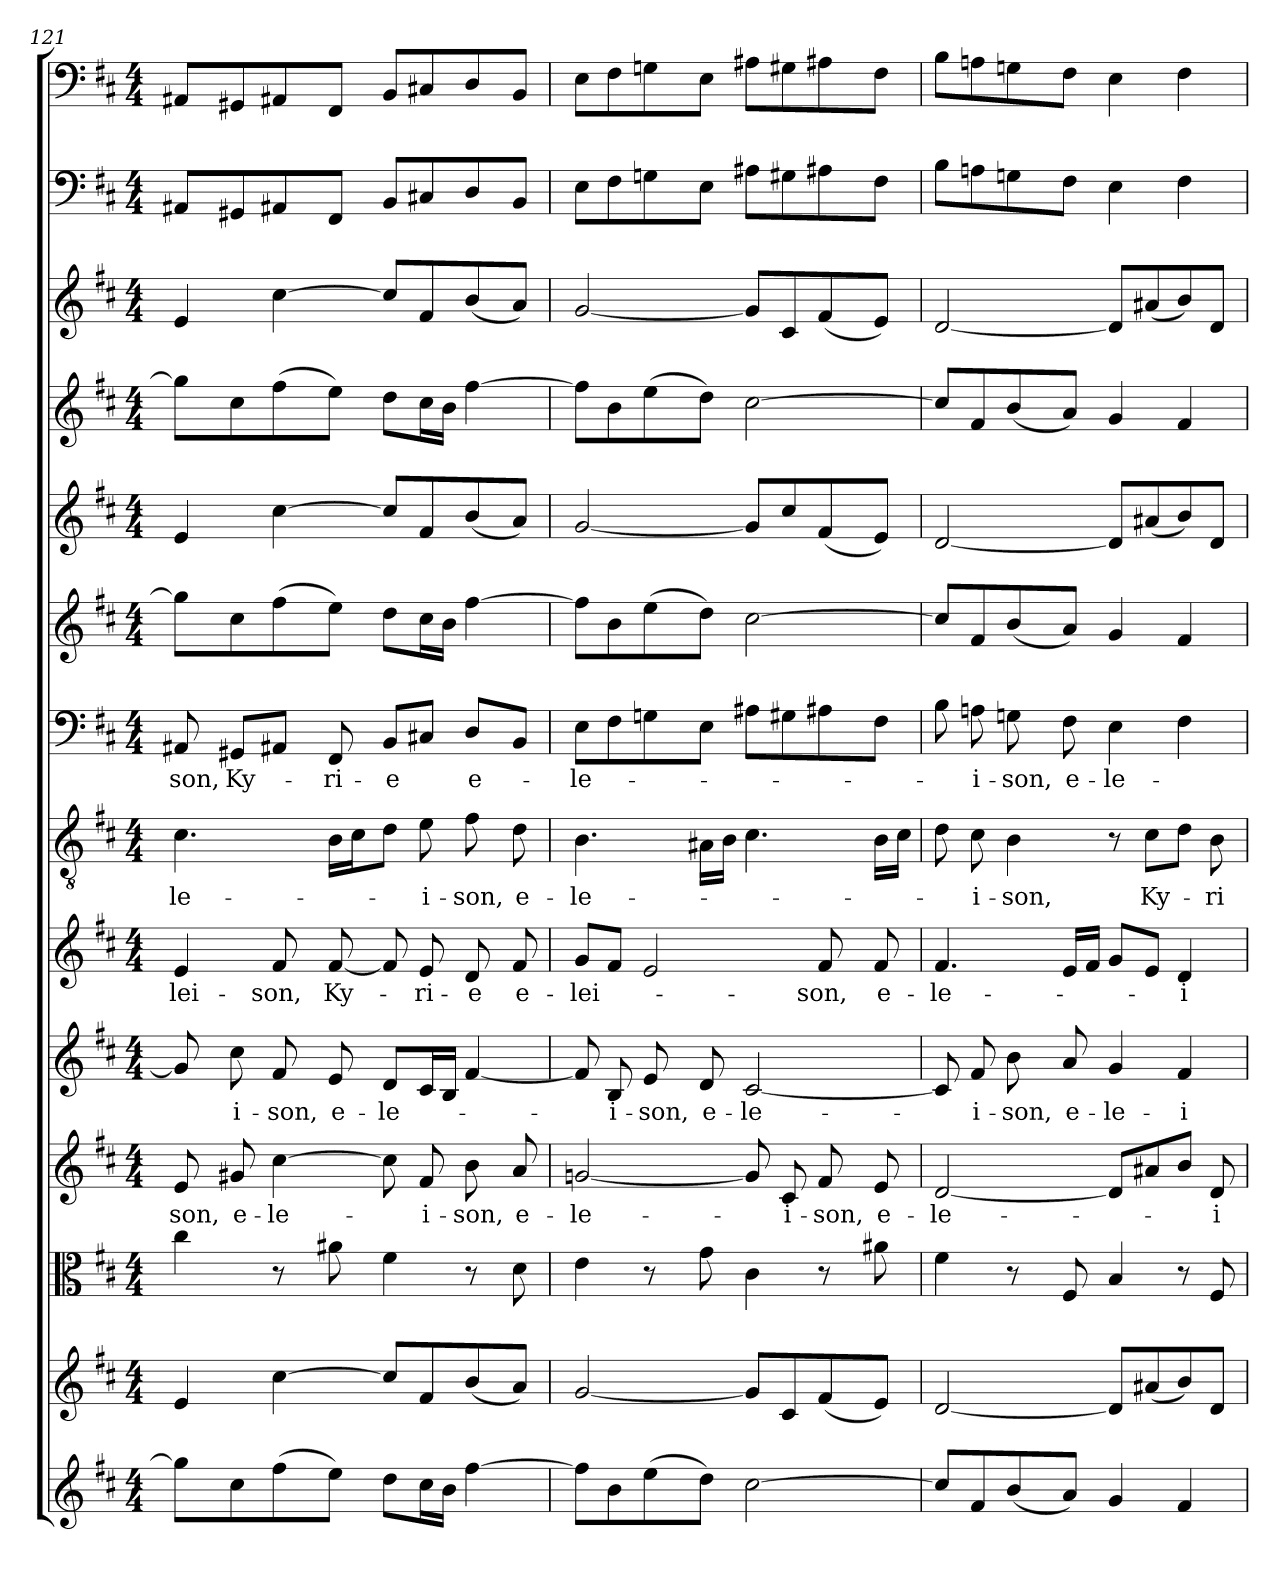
**kern	**kern	**kern	**kern	**text	**kern	**text	**kern	**text	**kern	**text	**kern	**text	**kern	**kern	**kern	**kern	**kern	**kern
*part14	*part13	*part12	*part11	*part11	*part10	*part10	*part9	*part9	*part8	*part8	*part7	*part7	*part6	*part5	*part4	*part3	*part2	*part1
*staff14	*staff13	*staff12	*staff11	*staff11	*staff10	*staff10	*staff9	*staff9	*staff8	*staff8	*staff7	*staff7	*staff6	*staff5	*staff4	*staff3	*staff2	*staff1
*clefG2	*clefG2	*clefC3	*clefG2	*	*clefG2	*	*clefG2	*	*clefGv2	*	*clefF4	*	*clefG2	*clefG2	*clefG2	*clefG2	*clefF4	*clefF4
*k[f#c#]	*k[f#c#]	*k[f#c#]	*k[f#c#]	*	*k[f#c#]	*	*k[f#c#]	*	*k[f#c#]	*	*k[f#c#]	*	*k[f#c#]	*k[f#c#]	*k[f#c#]	*k[f#c#]	*k[f#c#]	*k[f#c#]
*b:	*b:	*b:	*b:	*	*b:	*	*b:	*	*b:	*	*b:	*	*b:	*b:	*b:	*b:	*b:	*b:
*M4/4	*M4/4	*M4/4	*M4/4	*	*M4/4	*	*M4/4	*	*M4/4	*	*M4/4	*	*M4/4	*M4/4	*M4/4	*M4/4	*M4/4	*M4/4
=121	=121	=121	=121	=121	=121	=121	=121	=121	=121	=121	=121	=121	=121	=121	=121	=121	=121	=121
8gg\L]	4e/	4cc#\	8e/	-son,	8g/]	.	4e/	-lei-	4.c#\	-le-	8AA#X/	-son,	8gg\L]	4e/	8gg\L]	4e/	8AA#X/L	8AA#X/L
8cc#\	.	.	8g#X/	e-	8cc#\	-i-	.	.	.	.	8GG#X/L	Ky-	8cc#\	.	8cc#\	.	8GG#X/	8GG#X/
(8ff#\	[4cc#\	8r	[4cc#\	-le-	8f#/	-son,	8f#/	-son,	.	.	8AA#X/J	.	(8ff#\	[4cc#\	(8ff#\	[4cc#\	8AA#X/	8AA#X/
8ee\J)	.	8a#X\	.	.	8e/	e-	[8f#/	Ky-	16B\LL	.	8FF#/	-ri-	8ee\J)	.	8ee\J)	.	8FF#/J	8FF#/J
.	.	.	.	.	.	.	.	.	16c#\J	.	.	.	.	.	.	.	.	.
8dd\L	8cc#/L]	4f#\	8cc#\]	.	8d/L	-le-	8f#/]	.	8d\J	.	8BB/L	-e	8dd\L	8cc#/L]	8dd\L	8cc#/L]	8BB/L	8BB/L
16cc#\L	8f#/	.	8f#/	-i-	16c#/L	.	8e/	-ri-	8e\	-i-	8C#X/J	.	16cc#\L	8f#/	16cc#\L	8f#/	8C#X/	8C#X/
16b\JJ	.	.	.	.	16B/JJ	.	.	.	.	.	.	.	16b\JJ	.	16b\JJ	.	.	.
[4ff#\	(8b/	8r	8b\	-son,	[4f#/	.	8d/	-e	8f#\	-son,	8D/L	e-	[4ff#\	(8b/	[4ff#\	(8b/	8D/	8D/
.	8a/J)	8d\	8a/	e-	.	.	8f#/	e-	8d\	e-	8BB/J	.	.	8a/J)	.	8a/J)	8BB/J	8BB/J
=122	=122	=122	=122	=122	=122	=122	=122	=122	=122	=122	=122	=122	=122	=122	=122	=122	=122	=122
8ff#\L]	[2g/	4e\	[2gn/	-le-	8f#/]	.	8g/L	-lei-	4.B\	-le-	8E\L	-le-	8ff#\L]	[2g/	8ff#\L]	[2g/	8E\L	8E\L
8b\	.	.	.	.	8B/	-i-	8f#/J	.	.	.	8F#\	.	8b\	.	8b\	.	8F#\	8F#\
(8ee\	.	8r	.	.	8e/	-son,	2e/	.	.	.	8Gn\	.	(8ee\	.	(8ee\	.	8Gn\	8Gn\
8dd\J)	.	8g\	.	.	8d/	e-	.	.	16A#X\LL	.	8E\J	.	8dd\J)	.	8dd\J)	.	8E\J	8E\J
.	.	.	.	.	.	.	.	.	16B\JJ	.	.	.	.	.	.	.	.	.
[2cc#\	8g/L]	4c#\	8g/]	.	[2c#/	-le-	.	.	4.c#\	.	8A#X\L	.	[2cc#\	8g/L]	[2cc#\	8g/L]	8A#X\L	8A#X\L
.	8c#/	.	8c#/	-i-	.	.	.	.	.	.	8G#X\	.	.	8cc#/	.	8c#/	8G#X\	8G#X\
.	(8f#/	8r	8f#/	-son,	.	.	8f#/	-son,	.	.	8A#X\	.	.	(8f#/	.	(8f#/	8A#X\	8A#X\
.	8e/J)	8a#X\	8e/	e-	.	.	8f#/	e-	16B\LL	.	8F#\J	.	.	8e/J)	.	8e/J)	8F#\J	8F#\J
.	.	.	.	.	.	.	.	.	16c#\JJ	.	.	.	.	.	.	.	.	.
=123	=123	=123	=123	=123	=123	=123	=123	=123	=123	=123	=123	=123	=123	=123	=123	=123	=123	=123
8cc#/L]	[2d/	4f#\	[2d/	-le-	8c#/]	.	4.f#/	-le-	8d\	.	8B\	.	8cc#/L]	[2d/	8cc#/L]	[2d/	8B\L	8B\L
8f#/	.	.	.	.	8f#/	-i-	.	.	8c#\	-i-	8An\	-i-	8f#/	.	8f#/	.	8An\	8An\
(8b/	.	8r	.	.	8b\	-son,	.	.	4B\	-son,	8Gn\	-son,	(8b/	.	(8b/	.	8Gn\	8Gn\
8a/J)	.	8F#/	.	.	8a/	e-	16e/LL	.	.	.	8F#\	e-	8a/J)	.	8a/J)	.	8F#\J	8F#\J
.	.	.	.	.	.	.	16f#/JJ	.	.	.	.	.	.	.	.	.	.	.
4g/	8d/L]	4B/	8d/L]	.	4g/	-le-	8g/L	.	8r	.	4E\	-le-	4g/	8d/L]	4g/	8d/L]	4E\	4E\
.	(8a#X/	.	8a#X/	.	.	.	8e/J	.	8c#\L	Ky-	.	.	.	(8a#X/	.	(8a#X/	.	.
4f#/	8b/)	8r	8b/J	.	4f#/	-i-	4d/	-i-	8d\J	.	4F#\	.	4f#/	8b/)	4f#/	8b/)	4F#\	4F#\
.	8d/J	8F#/	8d/	-i-	.	.	.	.	8B\	-ri-	.	.	.	8d/J	.	8d/J	.	.
=	=	=	=	=	=	=	=	=	=	=	=	=	=	=	=	=	=	=
*-	*-	*-	*-	*-	*-	*-	*-	*-	*-	*-	*-	*-	*-	*-	*-	*-	*-	*-
